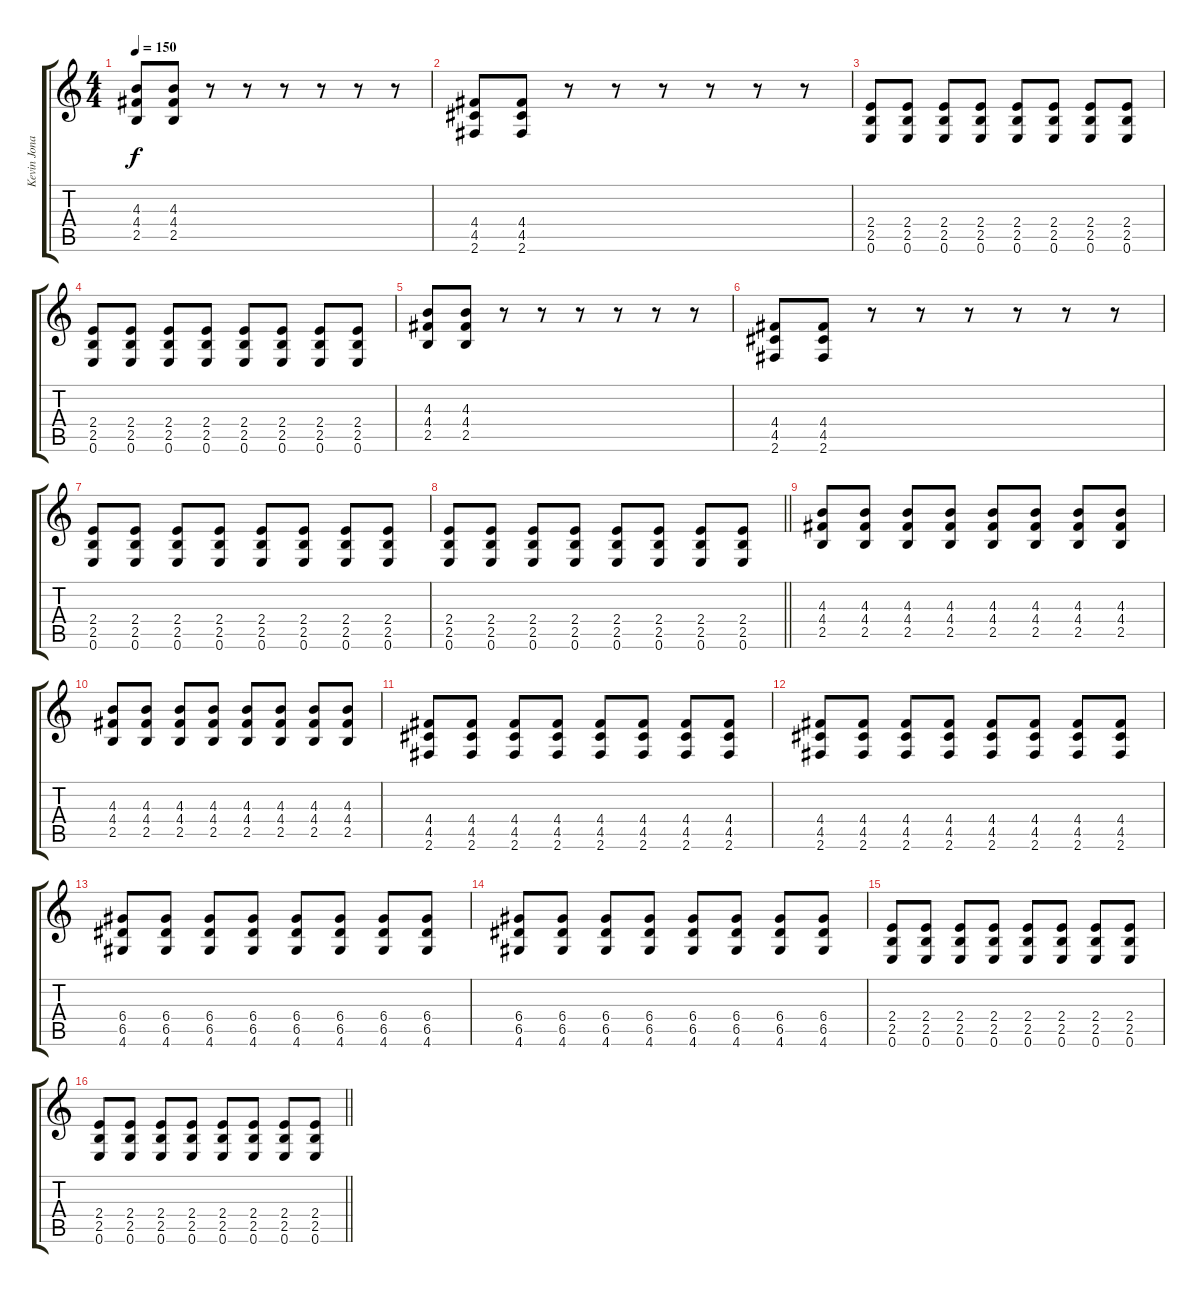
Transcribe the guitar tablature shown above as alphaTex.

\track ("Kevin Jonas (Guitar)" "Kevin Jona") {instrument distortionguitar}
\staff {score tabs}
\tuning (E4 B3 G3 D3 A2 E2) {hide}
\ts (4 4)
\tempo 150
\clef g2
\ks c
(4.3 4.4 2.5).8{dy f} (4.3 4.4 2.5).8 r.8 r.8 r.8 r.8 r.8 r.8 |
(4.4 4.5 2.6).8 (4.4 4.5 2.6).8 r.8 r.8 r.8 r.8 r.8 r.8 |
(2.4 2.5 0.6).8 (2.4 2.5 0.6).8 (2.4 2.5 0.6).8 (2.4 2.5 0.6).8 (2.4 2.5 0.6).8 (2.4 2.5 0.6).8 (2.4 2.5 0.6).8 (2.4 2.5 0.6).8 |
(2.4 2.5 0.6).8 (2.4 2.5 0.6).8 (2.4 2.5 0.6).8 (2.4 2.5 0.6).8 (2.4 2.5 0.6).8 (2.4 2.5 0.6).8 (2.4 2.5 0.6).8 (2.4 2.5 0.6).8 |
(4.3 4.4 2.5).8 (4.3 4.4 2.5).8 r.8 r.8 r.8 r.8 r.8 r.8 |
(4.4 4.5 2.6).8 (4.4 4.5 2.6).8 r.8 r.8 r.8 r.8 r.8 r.8 |
(2.4 2.5 0.6).8 (2.4 2.5 0.6).8 (2.4 2.5 0.6).8 (2.4 2.5 0.6).8 (2.4 2.5 0.6).8 (2.4 2.5 0.6).8 (2.4 2.5 0.6).8 (2.4 2.5 0.6).8 |
\barLineRight lightlight
(2.4 2.5 0.6).8 (2.4 2.5 0.6).8 (2.4 2.5 0.6).8 (2.4 2.5 0.6).8 (2.4 2.5 0.6).8 (2.4 2.5 0.6).8 (2.4 2.5 0.6).8 (2.4 2.5 0.6).8 |
(4.3 4.4 2.5).8 (4.3 4.4 2.5).8 (4.3 4.4 2.5).8 (4.3 4.4 2.5).8 (4.3 4.4 2.5).8 (4.3 4.4 2.5).8 (4.3 4.4 2.5).8 (4.3 4.4 2.5).8 |
(4.3 4.4 2.5).8 (4.3 4.4 2.5).8 (4.3 4.4 2.5).8 (4.3 4.4 2.5).8 (4.3 4.4 2.5).8 (4.3 4.4 2.5).8 (4.3 4.4 2.5).8 (4.3 4.4 2.5).8 |
(4.4 4.5 2.6).8 (4.4 4.5 2.6).8 (4.4 4.5 2.6).8 (4.4 4.5 2.6).8 (4.4 4.5 2.6).8 (4.4 4.5 2.6).8 (4.4 4.5 2.6).8 (4.4 4.5 2.6).8 |
(4.4 4.5 2.6).8 (4.4 4.5 2.6).8 (4.4 4.5 2.6).8 (4.4 4.5 2.6).8 (4.4 4.5 2.6).8 (4.4 4.5 2.6).8 (4.4 4.5 2.6).8 (4.4 4.5 2.6).8 |
(6.4 6.5 4.6).8 (6.4 6.5 4.6).8 (6.4 6.5 4.6).8 (6.4 6.5 4.6).8 (6.4 6.5 4.6).8 (6.4 6.5 4.6).8 (6.4 6.5 4.6).8 (6.4 6.5 4.6).8 |
(6.4 6.5 4.6).8 (6.4 6.5 4.6).8 (6.4 6.5 4.6).8 (6.4 6.5 4.6).8 (6.4 6.5 4.6).8 (6.4 6.5 4.6).8 (6.4 6.5 4.6).8 (6.4 6.5 4.6).8 |
(2.4 2.5 0.6).8 (2.4 2.5 0.6).8 (2.4 2.5 0.6).8 (2.4 2.5 0.6).8 (2.4 2.5 0.6).8 (2.4 2.5 0.6).8 (2.4 2.5 0.6).8 (2.4 2.5 0.6).8 |
\barLineRight lightlight
(2.4 2.5 0.6).8 (2.4 2.5 0.6).8 (2.4 2.5 0.6).8 (2.4 2.5 0.6).8 (2.4 2.5 0.6).8 (2.4 2.5 0.6).8 (2.4 2.5 0.6).8 (2.4 2.5 0.6).8
